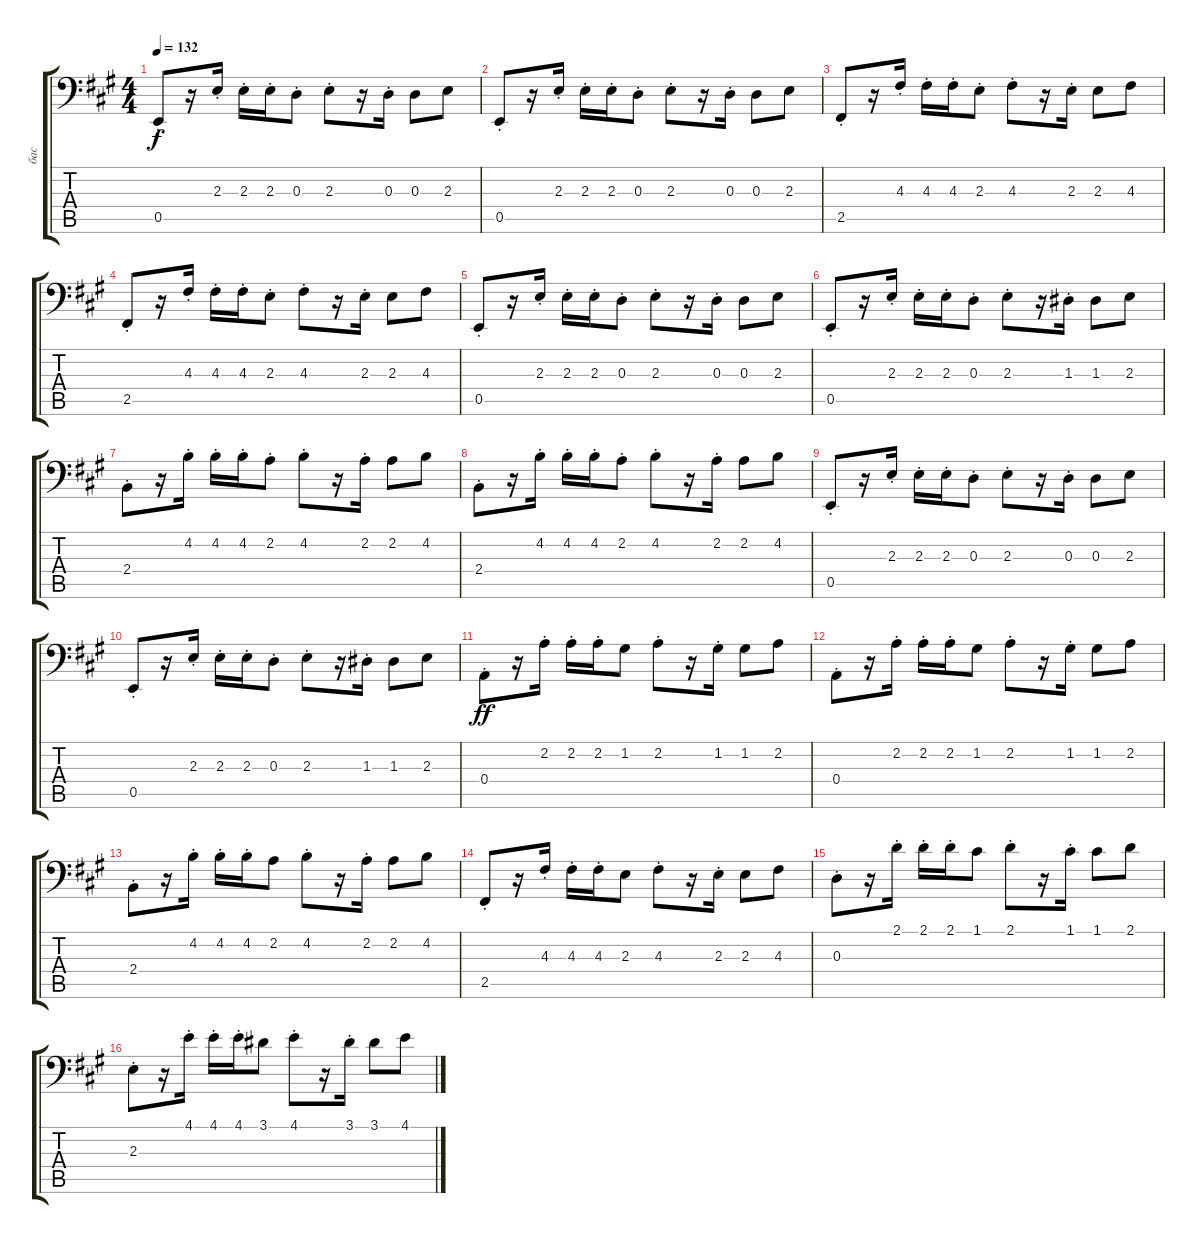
\track ("бас" "бас") {instrument electricbassfinger}
\staff {score tabs}
\tuning (C3 G2 D2 A1 E1 B0) {hide}
\ts (4 4)
\tempo 132
\clef f4
\ks f#minor
0.5{st}.8{dy f} r.16 2.3{st}.16 2.3{st}.16 2.3{st}.16 0.3{st}.8 2.3{st}.8 r.16 0.3{st}.16 0.3.8 2.3.8 |
0.5{st}.8 r.16 2.3{st}.16 2.3{st}.16 2.3{st}.16 0.3{st}.8 2.3{st}.8 r.16 0.3{st}.16 0.3.8 2.3.8 |
2.5{st}.8 r.16 4.3{st}.16 4.3{st}.16 4.3{st}.16 2.3{st}.8 4.3{st}.8 r.16 2.3{st}.16 2.3.8 4.3.8 |
2.5{st}.8 r.16 4.3{st}.16 4.3{st}.16 4.3{st}.16 2.3{st}.8 4.3{st}.8 r.16 2.3{st}.16 2.3.8 4.3.8 |
0.5{st}.8 r.16 2.3{st}.16 2.3{st}.16 2.3{st}.16 0.3{st}.8 2.3{st}.8 r.16 0.3{st}.16 0.3.8 2.3.8 |
0.5{st}.8 r.16 2.3{st}.16 2.3{st}.16 2.3{st}.16 0.3{st}.8 2.3{st}.8 r.16 1.3{st}.16 1.3.8 2.3.8 |
2.4{st}.8 r.16 4.2{st}.16 4.2{st}.16 4.2{st}.16 2.2{st}.8 4.2{st}.8 r.16 2.2{st}.16 2.2.8 4.2.8 |
2.4{st}.8 r.16 4.2{st}.16 4.2{st}.16 4.2{st}.16 2.2{st}.8 4.2{st}.8 r.16 2.2{st}.16 2.2.8 4.2.8 |
0.5{st}.8 r.16 2.3{st}.16 2.3{st}.16 2.3{st}.16 0.3{st}.8 2.3{st}.8 r.16 0.3{st}.16 0.3.8 2.3.8 |
0.5{st}.8 r.16 2.3{st}.16 2.3{st}.16 2.3{st}.16 0.3{st}.8 2.3{st}.8 r.16 1.3{st}.16 1.3.8 2.3.8 |
0.4{st}.8{dy ff} r.16 2.2{st}.16 2.2{st}.16 2.2{st}.16 1.2.8 2.2{st}.8 r.16 1.2{st}.16 1.2.8 2.2.8 |
0.4{st}.8 r.16 2.2{st}.16 2.2{st}.16 2.2{st}.16 1.2.8 2.2{st}.8 r.16 1.2{st}.16 1.2.8 2.2.8 |
2.4{st}.8 r.16 4.2{st}.16 4.2{st}.16 4.2{st}.16 2.2.8 4.2{st}.8 r.16 2.2{st}.16 2.2.8 4.2.8 |
2.5{st}.8 r.16 4.3{st}.16 4.3{st}.16 4.3{st}.16 2.3.8 4.3{st}.8 r.16 2.3{st}.16 2.3.8 4.3.8 |
0.3{st}.8 r.16 2.1{st}.16 2.1{st}.16 2.1{st}.16 1.1.8 2.1{st}.8 r.16 1.1{st}.16 1.1.8 2.1.8 |
2.3{st}.8 r.16 4.1{st}.16 4.1{st}.16 4.1{st}.16 3.1.8 4.1{st}.8 r.16 3.1{st}.16 3.1.8 4.1.8
